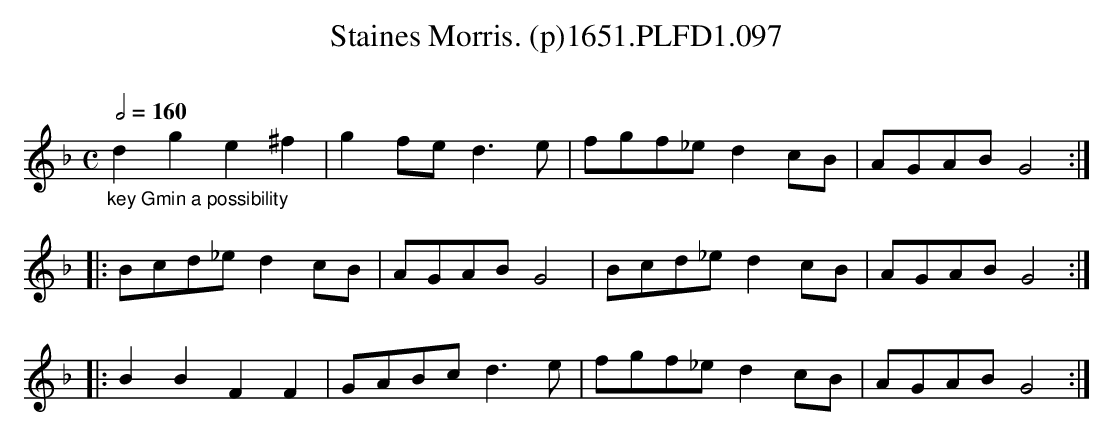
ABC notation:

X:1
T:Staines Morris. (p)1651.PLFD1.097
M:C
L:1/8
Q:1/2=160
O:
K:Gdor
"_key Gmin a possibility"d2 g2 e2 ^f2|g2 fe d3 e|fgf_e d2 cB|AGAB G4:|
|:Bcd_e d2 cB|AGAB G4|Bcd_e d2 cB|AGAB G4:|
|:B2 B2 F2 F2|GABc d3 e|fgf_e d2 cB|AGAB G4:|
